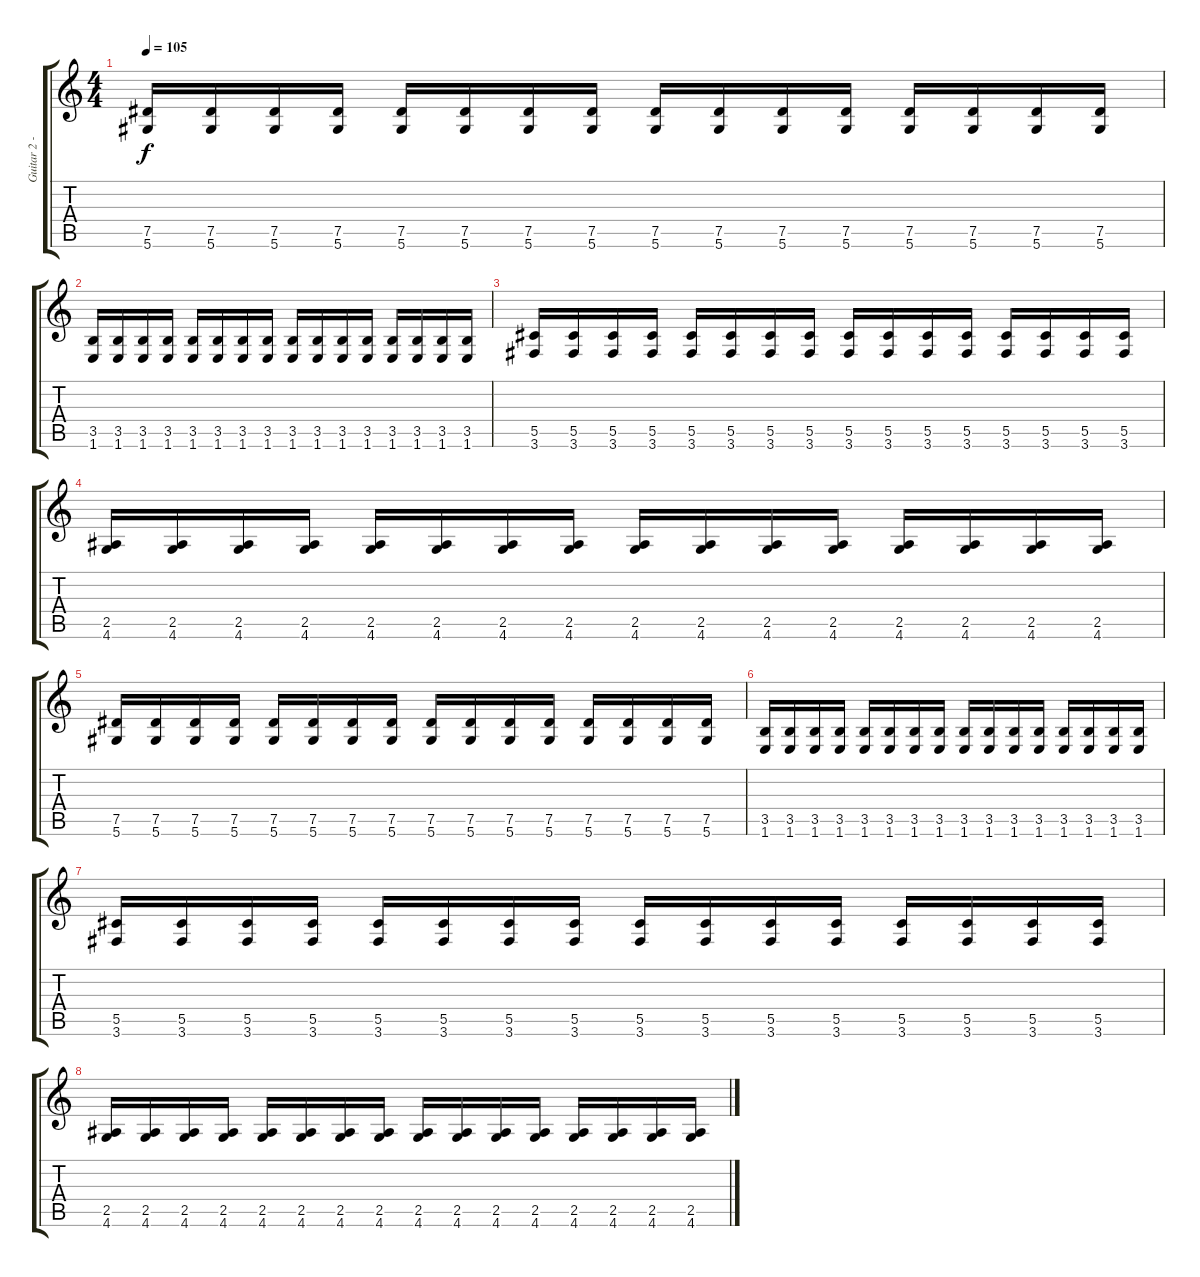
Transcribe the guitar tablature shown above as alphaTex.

\track ("Guitar 2 - BG" "Guitar 2 -") {instrument distortionguitar}
\staff {score tabs}
\tuning (Eb4 Bb3 Gb3 Db3 Ab2 Eb2) {hide}
\ts (4 4)
\tempo 105
\clef g2
\ks c
(7.5 5.6).16{dy f} (7.5 5.6).16 (7.5 5.6).16 (7.5 5.6).16 (7.5 5.6).16 (7.5 5.6).16 (7.5 5.6).16 (7.5 5.6).16 (7.5 5.6).16 (7.5 5.6).16 (7.5 5.6).16 (7.5 5.6).16 (7.5 5.6).16 (7.5 5.6).16 (7.5 5.6).16 (7.5 5.6).16 |
(3.5 1.6).16 (3.5 1.6).16 (3.5 1.6).16 (3.5 1.6).16 (3.5 1.6).16 (3.5 1.6).16 (3.5 1.6).16 (3.5 1.6).16 (3.5 1.6).16 (3.5 1.6).16 (3.5 1.6).16 (3.5 1.6).16 (3.5 1.6).16 (3.5 1.6).16 (3.5 1.6).16 (3.5 1.6).16 |
(5.5 3.6).16 (5.5 3.6).16 (5.5 3.6).16 (5.5 3.6).16 (5.5 3.6).16 (5.5 3.6).16 (5.5 3.6).16 (5.5 3.6).16 (5.5 3.6).16 (5.5 3.6).16 (5.5 3.6).16 (5.5 3.6).16 (5.5 3.6).16 (5.5 3.6).16 (5.5 3.6).16 (5.5 3.6).16 |
(2.5 4.6).16 (2.5 4.6).16 (2.5 4.6).16 (2.5 4.6).16 (2.5 4.6).16 (2.5 4.6).16 (2.5 4.6).16 (2.5 4.6).16 (2.5 4.6).16 (2.5 4.6).16 (2.5 4.6).16 (2.5 4.6).16 (2.5 4.6).16 (2.5 4.6).16 (2.5 4.6).16 (2.5 4.6).16 |
(7.5 5.6).16 (7.5 5.6).16 (7.5 5.6).16 (7.5 5.6).16 (7.5 5.6).16 (7.5 5.6).16 (7.5 5.6).16 (7.5 5.6).16 (7.5 5.6).16 (7.5 5.6).16 (7.5 5.6).16 (7.5 5.6).16 (7.5 5.6).16 (7.5 5.6).16 (7.5 5.6).16 (7.5 5.6).16 |
(3.5 1.6).16 (3.5 1.6).16 (3.5 1.6).16 (3.5 1.6).16 (3.5 1.6).16 (3.5 1.6).16 (3.5 1.6).16 (3.5 1.6).16 (3.5 1.6).16 (3.5 1.6).16 (3.5 1.6).16 (3.5 1.6).16 (3.5 1.6).16 (3.5 1.6).16 (3.5 1.6).16 (3.5 1.6).16 |
(5.5 3.6).16 (5.5 3.6).16 (5.5 3.6).16 (5.5 3.6).16 (5.5 3.6).16 (5.5 3.6).16 (5.5 3.6).16 (5.5 3.6).16 (5.5 3.6).16 (5.5 3.6).16 (5.5 3.6).16 (5.5 3.6).16 (5.5 3.6).16 (5.5 3.6).16 (5.5 3.6).16 (5.5 3.6).16 |
(2.5 4.6).16 (2.5 4.6).16 (2.5 4.6).16 (2.5 4.6).16 (2.5 4.6).16 (2.5 4.6).16 (2.5 4.6).16 (2.5 4.6).16 (2.5 4.6).16 (2.5 4.6).16 (2.5 4.6).16 (2.5 4.6).16 (2.5 4.6).16 (2.5 4.6).16 (2.5 4.6).16 (2.5 4.6).16
